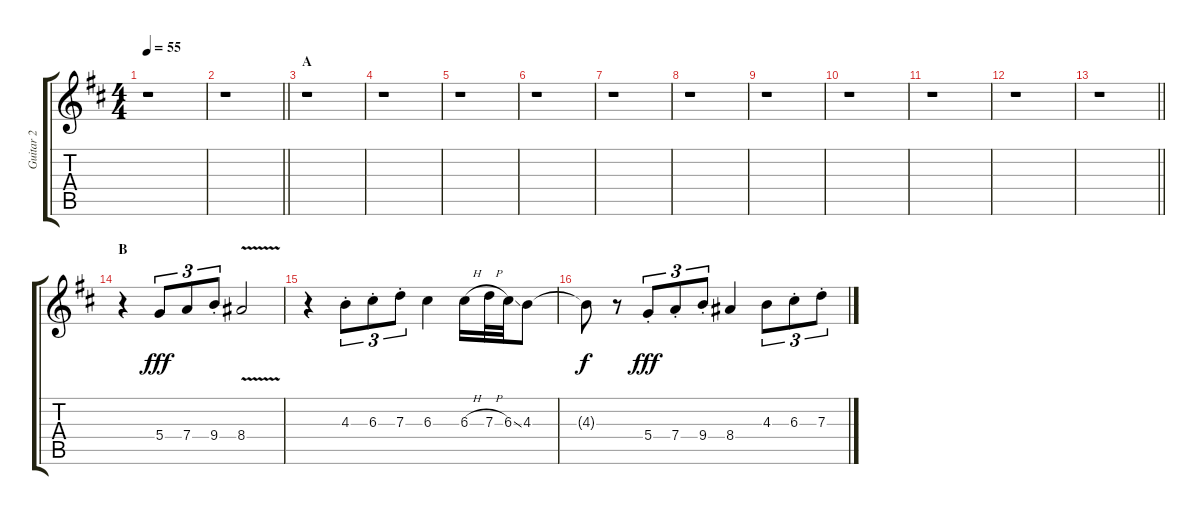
\track ("Guitar 2" "Guitar 2") {instrument overdrivenguitar}
\staff {score tabs}
\tuning (E4 B3 G3 D3 A2 E2) {hide}
\ts (4 4)
\tempo 55
\clef g2
\ks d
r.1{dy fff instrument overdrivenguitar} |
\barLineRight lightlight
r.1 |
\section ("" "A")
r.1 |
r.1 |
r.1 |
r.1 |
r.1 |
r.1 |
r.1 |
r.1 |
r.1 |
r.1 |
\barLineRight lightlight
r.1 |
\section ("" "B")
r.4 5.4.8{tu (3 2)} 7.4.8{tu (3 2)} 9.4{st}.8{tu (3 2)} 8.4{v}.2 |
r.4 4.3{st}.8{tu (3 2)} 6.3{st}.8{tu (3 2)} 7.3{st}.8{tu (3 2)} 6.3.4 6.3{h}.16 7.3{h}.32 6.3{ss}.32 4.3.8 |
4.3{t}.8{dy f} r.8 5.4{st}.8{tu (3 2) dy fff} 7.4{st}.8{tu (3 2)} 9.4{st}.8{tu (3 2)} 8.4.4 4.3.8{tu (3 2)} 6.3{st}.8{tu (3 2)} 7.3{st}.8{tu (3 2)}
